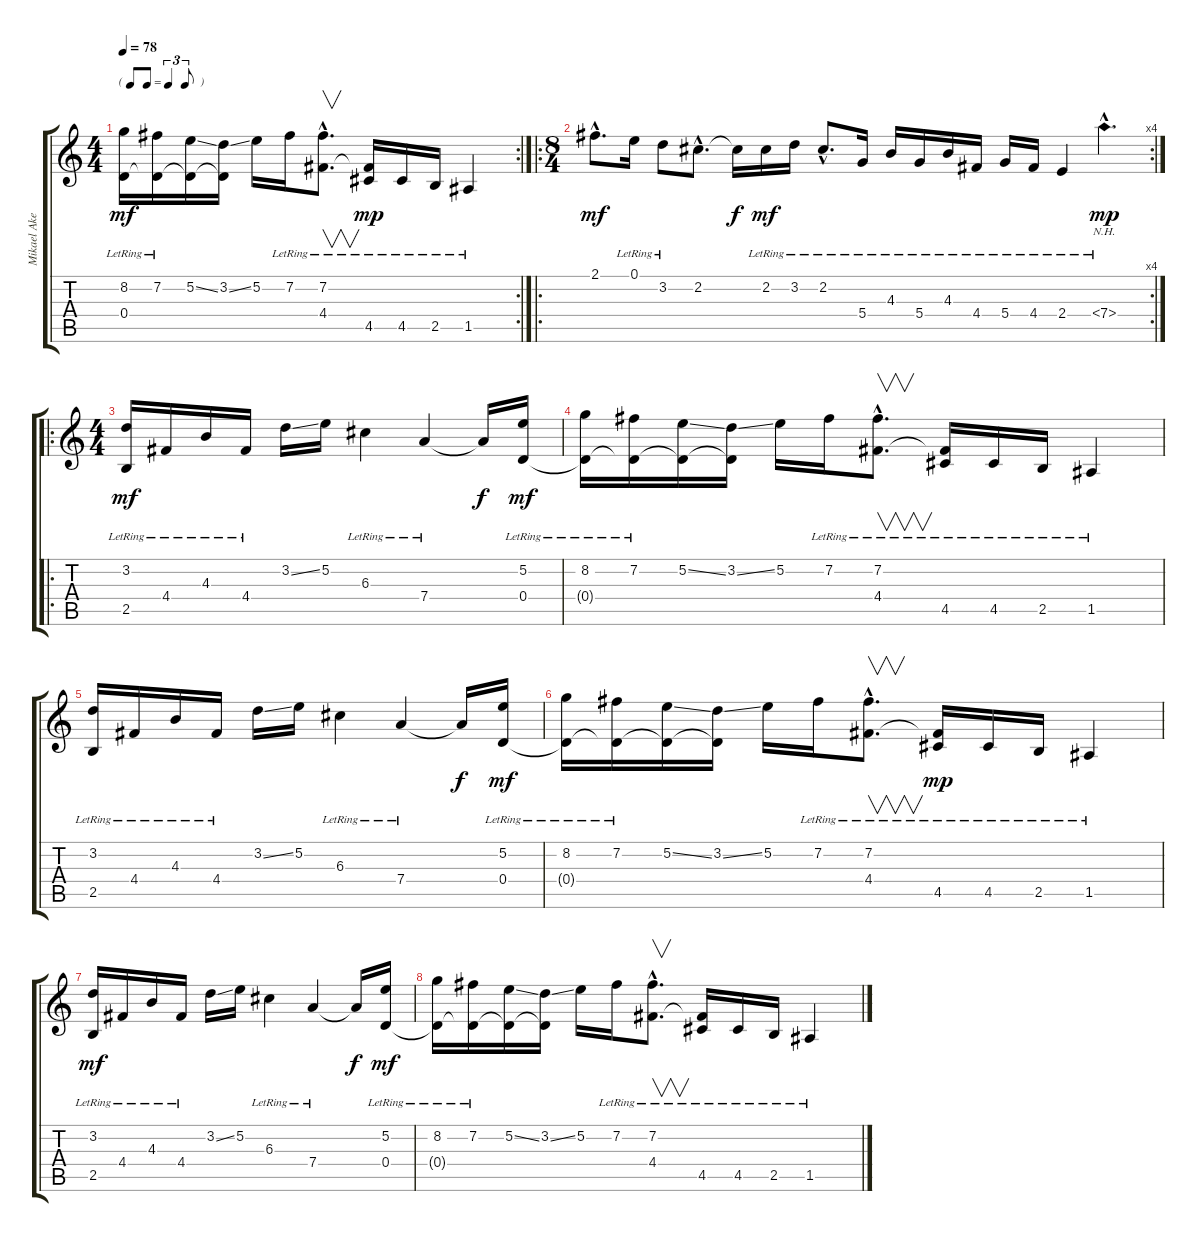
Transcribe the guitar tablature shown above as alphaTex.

\track ("Mikael Akerfeldt - Rhythem Guitar" "Mikael Ake") {instrument acousticguitarsteel}
\staff {score tabs}
\tuning (E4 B3 G3 D3 A2 E2) {hide}
\rc 2
\ts (4 4)
\tf triplet8th
\tempo 78
\clef g2
\ks c
(8.2{lr} 0.4{t}).16{dy mf} (7.2{lr} 0.4{t}).16 (5.2{ss} 0.4{t}).16 (3.2{ss} 0.4{t}).16 5.2.16 7.2{lr}.16 (7.2{hac lr} 4.4{hac}).8{v d} (4.4{t} 4.5{lr}).16{dy mp} 4.5{lr}.16 2.5{lr}.16 1.5{lr}.4 |
\ro
\rc 4
\ts (8 4)
2.1{hac}.8{d dy mf} 0.1{lr}.16 3.2{lr}.8 2.2{hac}.8{d} 2.2{t}.16{dy f} 2.2{lr}.16{dy mf} 3.2{lr}.16 2.2{hac lr}.8{d} 5.4{lr}.16 4.3{lr}.16 5.4{lr}.16 4.3{lr}.16 4.4{lr}.16 5.4{lr}.16 4.4{lr}.16 2.4{lr}.4 7.4{nh hac lr}.4{d dy mp} |
\ro
\ts (4 4)
(3.2{lr} 2.5{lr}).16{dy mf} 4.4{lr}.16 4.3{lr}.16 4.4{lr}.16 3.2{ss}.16 5.2.16 6.3{lr}.4 7.4{lr}.4 7.4{t}.16{dy f} (5.2{lr} 0.4).16{dy mf} |
(8.2{lr} 0.4{t}).16 (7.2{lr} 0.4{t}).16 (5.2{ss} 0.4{t}).16 (3.2{ss} 0.4{t}).16 5.2.16 7.2{lr}.16 (7.2{hac lr} 4.4{hac}).8{v d} (4.4{t} 4.5{lr}).16 4.5{lr}.16 2.5{lr}.16 1.5{lr}.4 |
(3.2{lr} 2.5{lr}).16 4.4{lr}.16 4.3{lr}.16 4.4{lr}.16 3.2{ss}.16 5.2.16 6.3{lr}.4 7.4{lr}.4 7.4{t}.16{dy f} (5.2{lr} 0.4).16{dy mf} |
(8.2{lr} 0.4{t}).16 (7.2{lr} 0.4{t}).16 (5.2{ss} 0.4{t}).16 (3.2{ss} 0.4{t}).16 5.2.16 7.2{lr}.16 (7.2{hac lr} 4.4{hac}).8{v d} (4.4{t} 4.5{lr}).16{dy mp} 4.5{lr}.16 2.5{lr}.16 1.5{lr}.4 |
(3.2{lr} 2.5{lr}).16{dy mf} 4.4{lr}.16 4.3{lr}.16 4.4{lr}.16 3.2{ss}.16 5.2.16 6.3{lr}.4 7.4{lr}.4 7.4{t}.16{dy f} (5.2{lr} 0.4).16{dy mf} |
(8.2{lr} 0.4{t}).16 (7.2{lr} 0.4{t}).16 (5.2{ss} 0.4{t}).16 (3.2{ss} 0.4{t}).16 5.2.16 7.2{lr}.16 (7.2{hac lr} 4.4{hac}).8{v d} (4.4{t} 4.5{lr}).16 4.5{lr}.16 2.5{lr}.16 1.5{lr}.4
